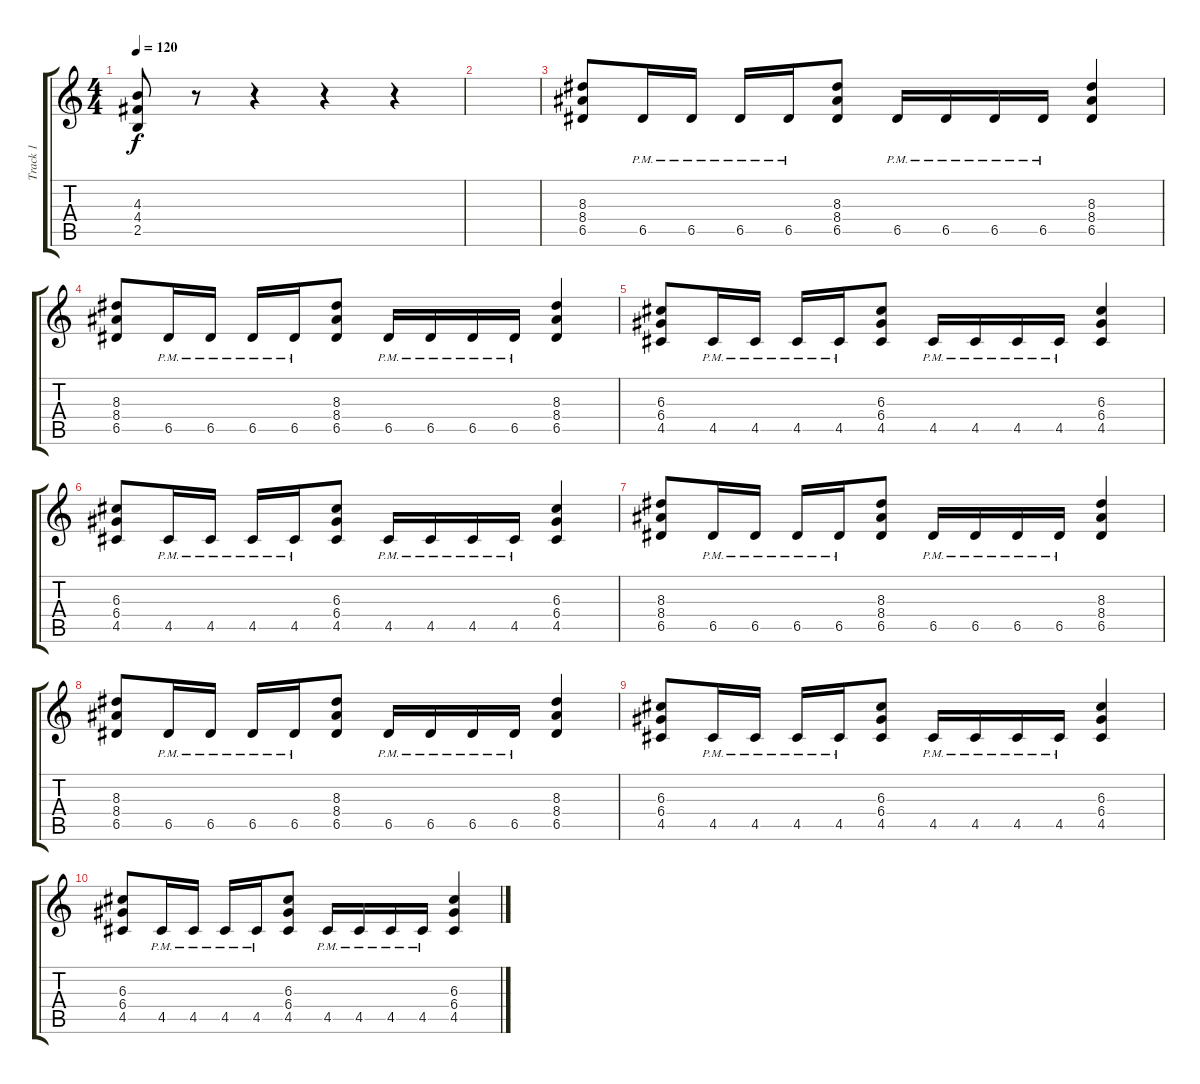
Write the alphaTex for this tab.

\track ("Track 1" "Track 1") {instrument distortionguitar}
\staff {score tabs}
\tuning (E4 B3 G3 D3 A2 E2) {hide}
\ts (4 4)
\tempo 120
\clef g2
\ks c
(4.3 4.4 2.5).8{dy f} r.8 r.4 r.4 r.4 |
|
(8.3 8.4 6.5).8 6.5{pm}.16 6.5{pm}.16 6.5{pm}.16 6.5{pm}.16 (8.3 8.4 6.5).8 6.5{pm}.16 6.5{pm}.16 6.5{pm}.16 6.5{pm}.16 (8.3 8.4 6.5).4 |
(8.3 8.4 6.5).8 6.5{pm}.16 6.5{pm}.16 6.5{pm}.16 6.5{pm}.16 (8.3 8.4 6.5).8 6.5{pm}.16 6.5{pm}.16 6.5{pm}.16 6.5{pm}.16 (8.3 8.4 6.5).4 |
(6.3 6.4 4.5).8 4.5{pm}.16 4.5{pm}.16 4.5{pm}.16 4.5{pm}.16 (6.3 6.4 4.5).8 4.5{pm}.16 4.5{pm}.16 4.5{pm}.16 4.5{pm}.16 (6.3 6.4 4.5).4 |
(6.3 6.4 4.5).8 4.5{pm}.16 4.5{pm}.16 4.5{pm}.16 4.5{pm}.16 (6.3 6.4 4.5).8 4.5{pm}.16 4.5{pm}.16 4.5{pm}.16 4.5{pm}.16 (6.3 6.4 4.5).4 |
(8.3 8.4 6.5).8 6.5{pm}.16 6.5{pm}.16 6.5{pm}.16 6.5{pm}.16 (8.3 8.4 6.5).8 6.5{pm}.16 6.5{pm}.16 6.5{pm}.16 6.5{pm}.16 (8.3 8.4 6.5).4 |
(8.3 8.4 6.5).8 6.5{pm}.16 6.5{pm}.16 6.5{pm}.16 6.5{pm}.16 (8.3 8.4 6.5).8 6.5{pm}.16 6.5{pm}.16 6.5{pm}.16 6.5{pm}.16 (8.3 8.4 6.5).4 |
(6.3 6.4 4.5).8 4.5{pm}.16 4.5{pm}.16 4.5{pm}.16 4.5{pm}.16 (6.3 6.4 4.5).8 4.5{pm}.16 4.5{pm}.16 4.5{pm}.16 4.5{pm}.16 (6.3 6.4 4.5).4 |
(6.3 6.4 4.5).8 4.5{pm}.16 4.5{pm}.16 4.5{pm}.16 4.5{pm}.16 (6.3 6.4 4.5).8 4.5{pm}.16 4.5{pm}.16 4.5{pm}.16 4.5{pm}.16 (6.3 6.4 4.5).4
